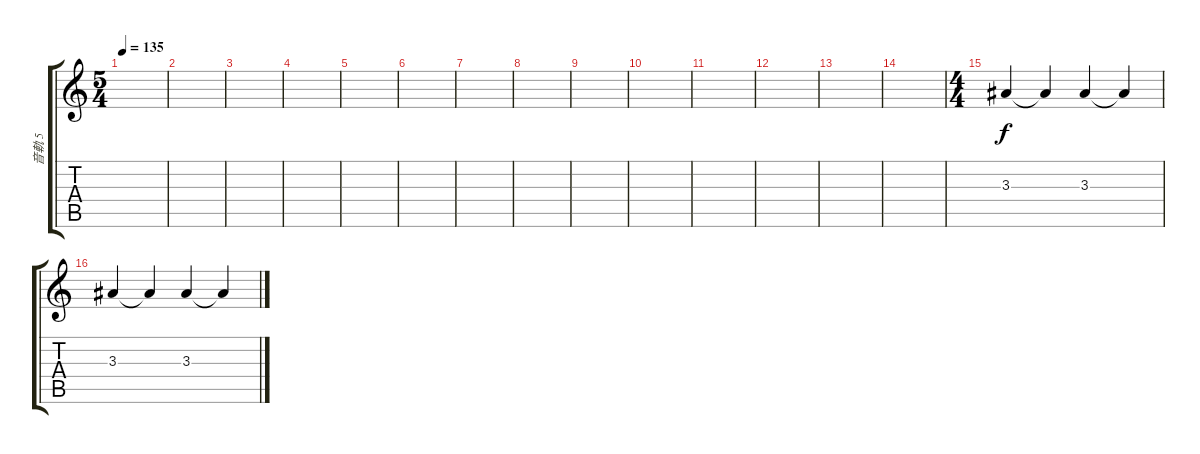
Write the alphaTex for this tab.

\track ("音軌 5" "音軌 5") {instrument electricguitarclean}
\staff {score tabs}
\tuning (E4 B3 G3 D3 A2 D2) {hide}
\ts (5 4)
\tempo 135
\clef g2
\ks c
|
|
|
|
|
|
|
|
|
|
|
|
|
|
\ts (4 4)
3.3.4 3.3{t}.4 3.3.4 3.3{t}.4 |
3.3.4 3.3{t}.4 3.3.4 3.3{t}.4
